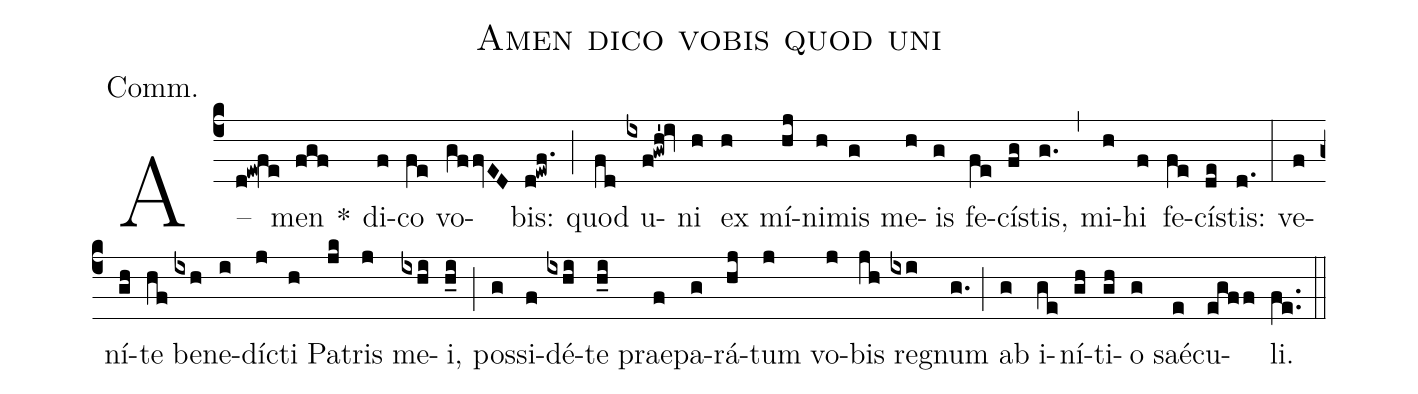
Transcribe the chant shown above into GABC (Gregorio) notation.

name:Amen dico vobis quod uni;
annotation:Comm.;
mode:4;
office-part:Communion;
%%
(c4) A{-}(d!ew!fe)men(fgf) *()
di(f)co(fe) vo(gffvED)bis:(d!ewf.) (;)
quod(fd) u(ixf!gwh'!iv)ni(h) ex(h) mí(hj)ni(h)mis(g) me(h)is(g) fe(fe)cís(fg)tis,(g.) (,)
mi(h)hi(f) fe(fe)cís(de)tis:(d.) (:)
ve(f)ní(gh)te(hf) be(ixh)ne(i)dí(j)cti(h) Pa(jk)tris(j) me(ixhi)i,(h_i) (;)
pos(g)si(f)dé(ixhi)te(h_i) prae(f)pa(g)rá(hj)tum(j) vo(j)bis(jh) re(ixi)gnum(g.) (;)
ab(g) i(ge)ní(gh)ti(gh)o(g) saé(e)cu(egff)li.(fe..) (::)
